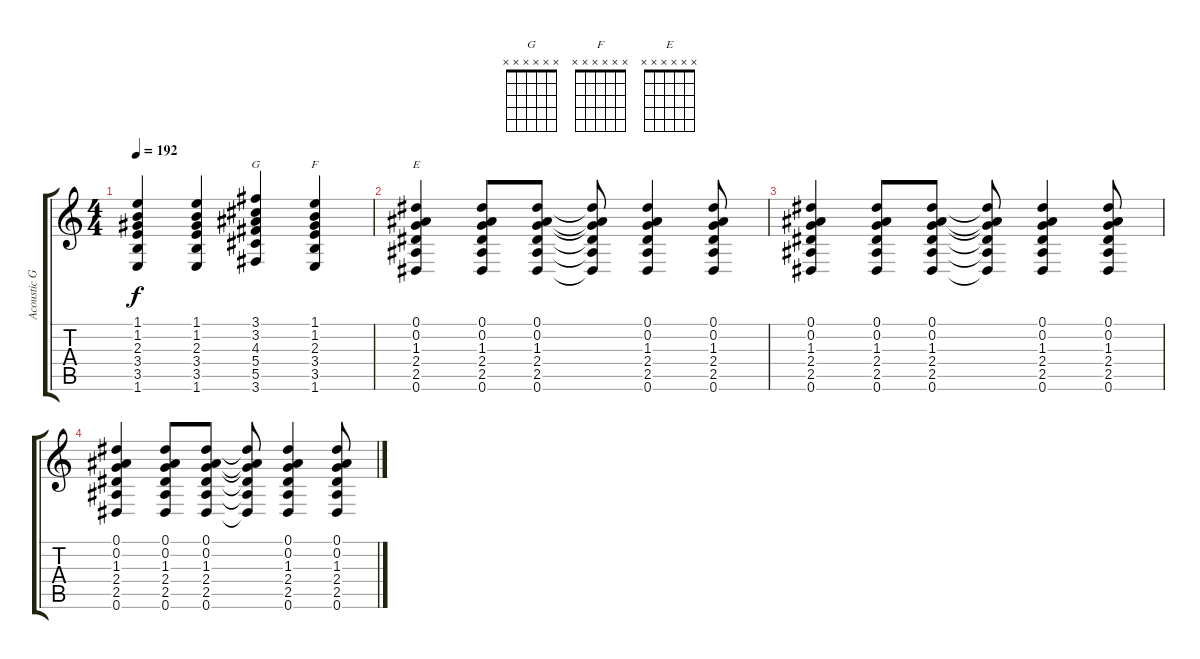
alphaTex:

\track ("Acoustic Guitar 3 (Izzy)" "Acoustic G") {instrument acousticguitarnylon}
\staff {score tabs}
\tuning (Eb4 Bb3 Gb3 Db3 Ab2 Eb2) {hide}
\chord ("G" x x x x x x)
\chord ("F" x x x x x x)
\chord ("E" x x x x x x)
\ts (4 4)
\tempo 192
\clef g2
\ks c
(1.1 1.2 2.3 3.4 3.5 1.6).4{dy f} (1.1 1.2 2.3 3.4 3.5 1.6).4 (3.1 3.2 4.3 5.4 5.5 3.6).4{ch "G"} (1.1 1.2 2.3 3.4 3.5 1.6).4{ch "F"} |
(0.1 0.2 1.3 2.4 2.5 0.6).4{ch "E" volume 1} (0.1 0.2 1.3 2.4 2.5 0.6).8 (0.1 0.2 1.3 2.4 2.5 0.6).8 (0.1{t} 0.2{t} 1.3{t} 2.4{t} 2.5{t} 0.6{t}).8 (0.1 0.2 1.3 2.4 2.5 0.6).4 (0.1 0.2 1.3 2.4 2.5 0.6).8 |
(0.1 0.2 1.3 2.4 2.5 0.6).4 (0.1 0.2 1.3 2.4 2.5 0.6).8 (0.1 0.2 1.3 2.4 2.5 0.6).8 (0.1{t} 0.2{t} 1.3{t} 2.4{t} 2.5{t} 0.6{t}).8 (0.1 0.2 1.3 2.4 2.5 0.6).4 (0.1 0.2 1.3 2.4 2.5 0.6).8 |
(0.1 0.2 1.3 2.4 2.5 0.6).4 (0.1 0.2 1.3 2.4 2.5 0.6).8 (0.1 0.2 1.3 2.4 2.5 0.6).8 (0.1{t} 0.2{t} 1.3{t} 2.4{t} 2.5{t} 0.6{t}).8 (0.1 0.2 1.3 2.4 2.5 0.6).4 (0.1 0.2 1.3 2.4 2.5 0.6).8
